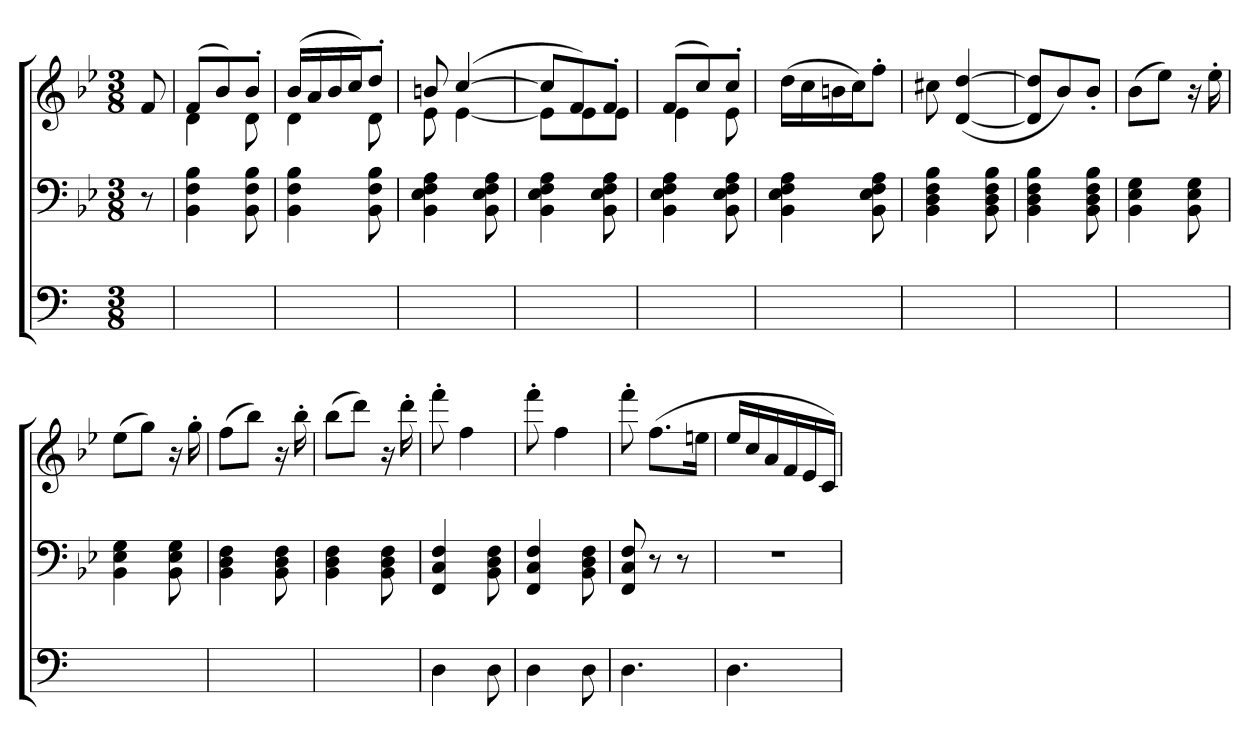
**kern	**kern	**kern
*part3	*part2	*part1
*staff3	*staff2	*staff1
*	*clefF4	*clefG2
*	*k[b-e-]	*k[b-e-]
*M3/8	*M3/8	*M3/8
=	=	=
8ryy	8r	8f
=	=	=
*	*	*^
4.ryy	4BB- 4F 4B-	(8fL	4d
.	.	8b-)	.
.	8BB- 8F 8B-	8b-'J	8d
=	=	=	=
4.ryy	4BB- 4F 4B-	(16b-LL	4d
.	.	16a	.
.	.	16b-	.
.	.	16ccJ)	.
.	8BB- 8F 8B-	8dd'J	8d
=	=	=	=
4.ryy	4BB- 4E- 4F 4A	8bn	8e-
.	.	([4cc	[4e-
.	8BB- 8E- 8F 8A	.	.
=	=	=	=
4.ryy	4BB- 4E- 4F 4A	8ccL]	8e-L]
.	.	8f)	8e-
.	8BB- 8E- 8F 8A	8f'J	8e-J
=	=	=	=
4.ryy	4BB- 4E- 4F 4A	(8fL	4e-
.	.	8cc)	.
.	8BB- 8E- 8F 8A	8cc'J	8e-
*	*	*v	*v
=	=	=
4.ryy	4BB- 4E- 4F 4A	(16ddLL
.	.	16cc
.	.	16bn
.	.	16ccJ)
.	8BB- 8E- 8F 8A	8ff'J
=	=	=
4.ryy	4BB- 4D 4F 4B-	8cc#X
.	.	([4d [4dd
.	8BB- 8D 8F 8B-	.
=	=	=
4.ryy	4BB- 4D 4F 4B-	8d] 8dd]L
.	.	8b-)
.	8BB- 8D 8F 8B-	8b-'J
=	=	=
4.ryy	4BB- 4E- 4G	(8b-L
.	.	8ee-J)
.	8BB- 8E- 8G	16r
.	.	16ee-'
=	=	=
4.ryy	4BB- 4E- 4G	(8ee-L
.	.	8ggJ)
.	8BB- 8E- 8G	16r
.	.	16gg'
=	=	=
4.ryy	4BB- 4D 4F	(8ffL
.	.	8bb-J)
.	8BB- 8D 8F	16r
.	.	16bb-'
=	=	=
4.ryy	4BB- 4D 4F	(8bb-L
.	.	8dddJ)
.	8BB- 8D 8F	16r
.	.	16ddd'
=	=	=
4D	4FF 4C 4F	8fff'
.	.	4ff
8D	8BB- 8D 8F	.
=	=	=
4D	4FF 4C 4F	8fff'
.	.	4ff
8D	8BB- 8D 8F	.
=	=	=
4.D	8FF 8C 8F	8fff'
.	8r	(8.ffL
.	8r	.
.	.	16eenJk
=	=	=
4.D	4.r	16ee-LL
.	.	16cc
.	.	16a
.	.	16f
.	.	16e-
.	.	16cJJ)
=	=	=
*-	*-	*-
